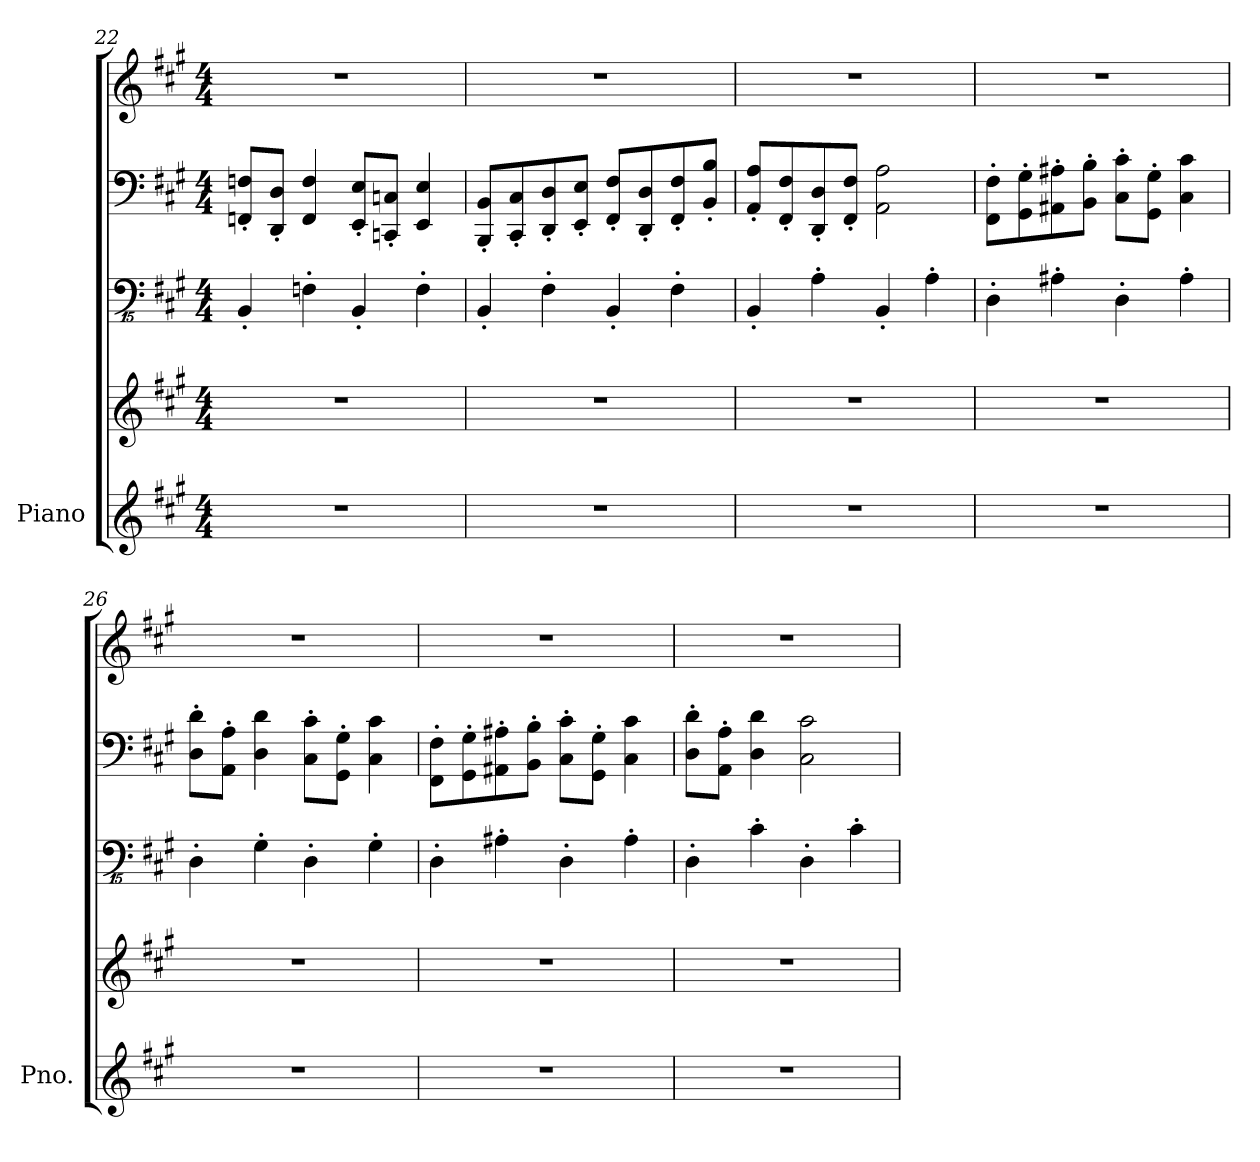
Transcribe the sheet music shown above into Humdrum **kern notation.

**kern	**kern	**kern	**kern	**kern
*part1	*part1	*part1	*part1	*part1
*staff5	*staff4	*staff3	*staff2	*staff1
*I"Piano	*	*	*	*
*I'Pno.	*	*	*	*
*clefG2	*clefG2	*clefFvv4	*clefF4	*clefG2
*k[f#c#g#]	*k[f#c#g#]	*k[f#c#g#]	*k[f#c#g#]	*k[f#c#g#]
*M4/4	*M4/4	*M4/4	*M4/4	*M4/4
=22	=22	=22	=22	=22
1r	1r	4BBBB'/	8FFn/' 8Fn/'L	1r
.	.	.	8DD/' 8D/'J	.
.	.	4FFFn'\	4FF/ 4F/	.
.	.	4BBBB'/	8EE/' 8E/'L	.
.	.	.	8CCn/' 8Cn/'J	.
.	.	4FFF'\	4EE/ 4E/	.
=23	=23	=23	=23	=23
1r	1r	4BBBB'/	8BBB/' 8BB/'L	1r
.	.	.	8CC#/' 8C#/'	.
.	.	4FFF#'\	8DD/' 8D/'	.
.	.	.	8EE/' 8E/'J	.
.	.	4BBBB'/	8FF#/' 8F#/'L	.
.	.	.	8DD/' 8D/'	.
.	.	4FFF#'\	8FF#/' 8F#/'	.
.	.	.	8BB/' 8B/'J	.
!!LO:PB:g=z
=24	=24	=24	=24	=24
1r	1r	4BBBB'/	8AA/' 8A/'L	1r
.	.	.	8FF#/' 8F#/'	.
.	.	4AAA'\	8DD/' 8D/'	.
.	.	.	8FF#/' 8F#/'J	.
.	.	4BBBB'/	2AA\ 2A\	.
.	.	4AAA'\	.	.
=25	=25	=25	=25	=25
1r	1r	4DDD'\	8FF#\' 8F#\'L	1r
.	.	.	8GG#\' 8G#\'	.
.	.	4AAA#X'\	8AA#X\' 8A#X\'	.
.	.	.	8BB\' 8B\'J	.
.	.	4DDD'\	8C#\' 8c#\'L	.
.	.	.	8GG#\' 8G#\'J	.
.	.	4AAA#'\	4C#\ 4c#\	.
=26	=26	=26	=26	=26
1r	1r	4DDD'\	8D\' 8d\'L	1r
.	.	.	8AA\' 8A\'J	.
.	.	4GGG#'\	4D\ 4d\	.
.	.	4DDD'\	8C#\' 8c#\'L	.
.	.	.	8GG#\' 8G#\'J	.
.	.	4GGG#'\	4C#\ 4c#\	.
=27	=27	=27	=27	=27
1r	1r	4DDD'\	8FF#\' 8F#\'L	1r
.	.	.	8GG#\' 8G#\'	.
.	.	4AAA#X'\	8AA#X\' 8A#X\'	.
.	.	.	8BB\' 8B\'J	.
.	.	4DDD'\	8C#\' 8c#\'L	.
.	.	.	8GG#\' 8G#\'J	.
.	.	4AAA#'\	4C#\ 4c#\	.
=28	=28	=28	=28	=28
1r	1r	4DDD'\	8D\' 8d\'L	1r
.	.	.	8AA\' 8A\'J	.
.	.	4CC#'\	4D\ 4d\	.
.	.	4DDD'\	2C#\ 2c#\	.
.	.	4CC#'\	.	.
=	=	=	=	=
*-	*-	*-	*-	*-
